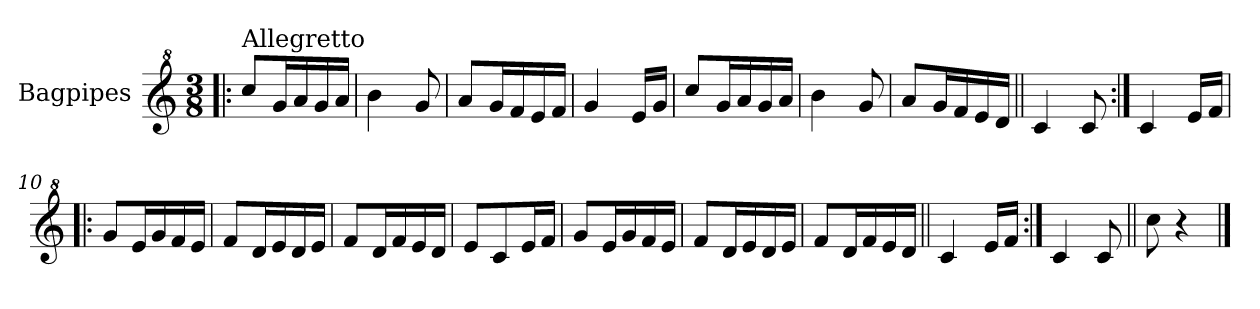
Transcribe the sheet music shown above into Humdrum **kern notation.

**kern
*part1
*staff1
*I"Bagpipes
*I'Bag
*clefG^2
*k[]
*C:
*M3/8
=1!|:
!LO:TX:a:t=Allegretto
8ccc/L
16gg/L
16aa/
16gg/
16aa/JJ
=2
4bb\
8gg/
=3
8aa/L
16gg/L
16ff/
16ee/
16ff/JJ
=4
4gg/
16ee/LL
16gg/JJ
=5
8ccc/L
16gg/L
16aa/
16gg/
16aa/JJ
=6
4bb\
8gg/
=7
8aa/L
16gg/L
16ff/
16ee/
16dd/JJ
=8||
4cc/
8cc/
=9:|!
4cc/
16ee/LL
16ff/JJ
=10!|:
8gg/L
16ee/L
16gg/
16ff/
16ee/JJ
!!LO:LB:g=z
=11
8ff/L
16dd/L
16ee/
16dd/
16ee/JJ
=12
8ff/L
16dd/L
16ff/
16ee/
16dd/JJ
=13
8ee/L
8cc/
16ee/L
16ff/JJ
=14
8gg/L
16ee/L
16gg/
16ff/
16ee/JJ
=15
8ff/L
16dd/L
16ee/
16dd/
16ee/JJ
=16
8ff/L
16dd/L
16ff/
16ee/
16dd/JJ
=17||
4cc/
16ee/LL
16ff/JJ
=18:|!
4cc/
8cc/
=19||
8ccc\
4r
==
*-
